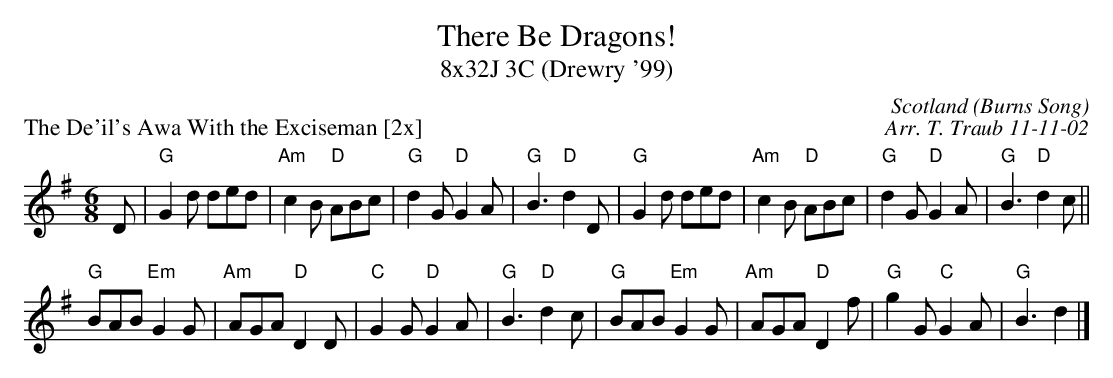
X:1
T: There Be Dragons!
T: 8x32J 3C (Drewry '99)
P: The De'il's Awa With the Exciseman [2x]
C: Scotland (Burns Song)
C: Arr. T. Traub 11-11-02
L: 1/8
M: 6/8
K: G
D|"G"G2 d ded|"Am"c2 B "D"ABc|"G"d2 G "D"G2 A |"G"B3 "D"d2 D|"G"G2 d ded|"Am"c2 B "D"ABc|"G"d2 G "D"G2 A |"G"B3 "D"d2 c||
"G"BAB "Em"G2 G|"Am"AGA "D"D2 D|"C"G2 G "D"G2 A|"G"B3 "D"d2 c|"G"BAB "Em"G2 G|"Am"AGA "D"D2 f|"G"g2 G "C"G2 A|"G"B3 d2 |]
